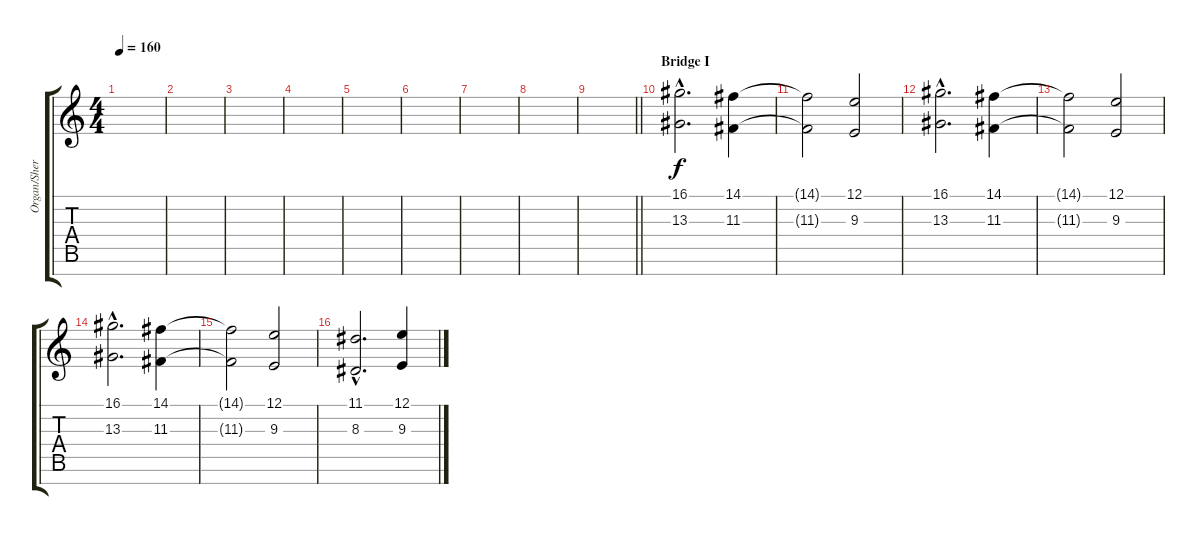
\track ("Organ/Sherinian" "Organ/Sher") {instrument lead1square}
\staff {score tabs}
\tuning (E4 B3 G3 D3 A2 E2 B1) {hide}
\ts (4 4)
\tempo 160
\clef g2
\ks c
|
|
|
|
|
|
|
|
\barLineRight lightlight
|
\section ("" "Bridge I")
(16.1{hac} 13.3{hac}).2{d volume 8 instrument choiraahs} (14.1 11.3).4 |
(14.1{t} 11.3{t}).2 (12.1 9.3).2 |
(16.1{hac} 13.3{hac}).2{d} (14.1 11.3).4 |
(14.1{t} 11.3{t}).2 (12.1 9.3).2 |
(16.1{hac} 13.3{hac}).2{d} (14.1 11.3).4 |
(14.1{t} 11.3{t}).2 (12.1 9.3).2 |
(11.1{hac} 8.3{hac}).2{d} (12.1 9.3).4
